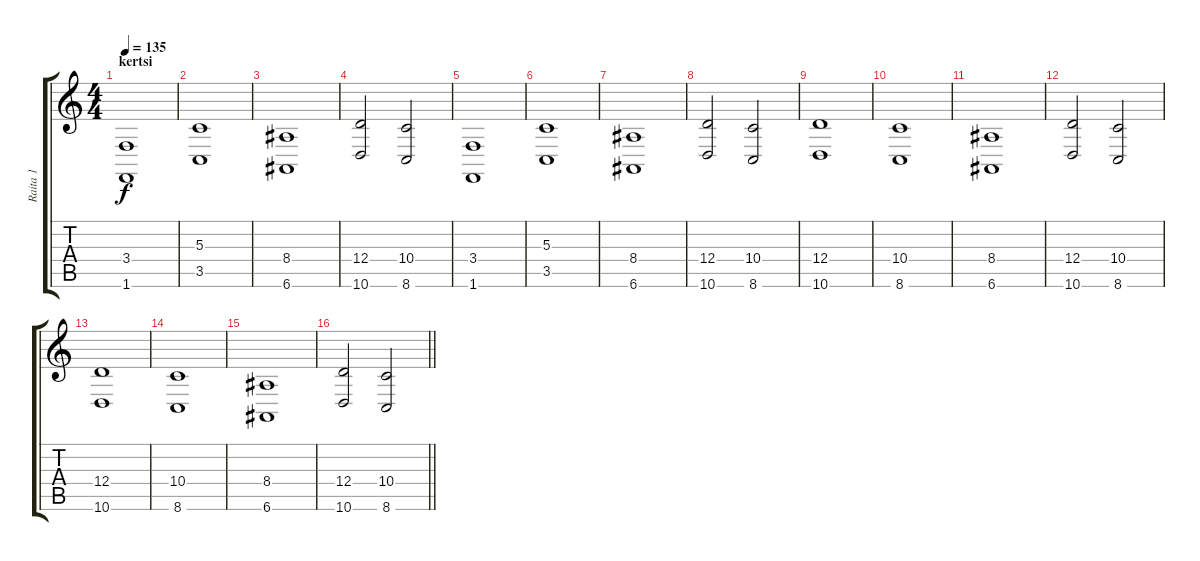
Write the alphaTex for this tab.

\track ("Raita 1" "Raita 1") {instrument tremolostrings}
\staff {score tabs}
\tuning (E4 B3 G3 D3 A2 E2) {hide}
\ts (4 4)
\section ("" "kertsi")
\tempo 135
\clef g2
\ks c
(3.4 1.6).1{dy f volume 11} |
(5.3 3.5).1 |
(8.4 6.6).1 |
(12.4 10.6).2 (10.4 8.6).2 |
(3.4 1.6).1 |
(5.3 3.5).1 |
(8.4 6.6).1 |
(12.4 10.6).2 (10.4 8.6).2 |
(12.4 10.6).1 |
(10.4 8.6).1 |
(8.4 6.6).1 |
(12.4 10.6).2 (10.4 8.6).2 |
(12.4 10.6).1 |
(10.4 8.6).1 |
(8.4 6.6).1 |
\barLineRight lightlight
(12.4 10.6).2 (10.4 8.6).2
